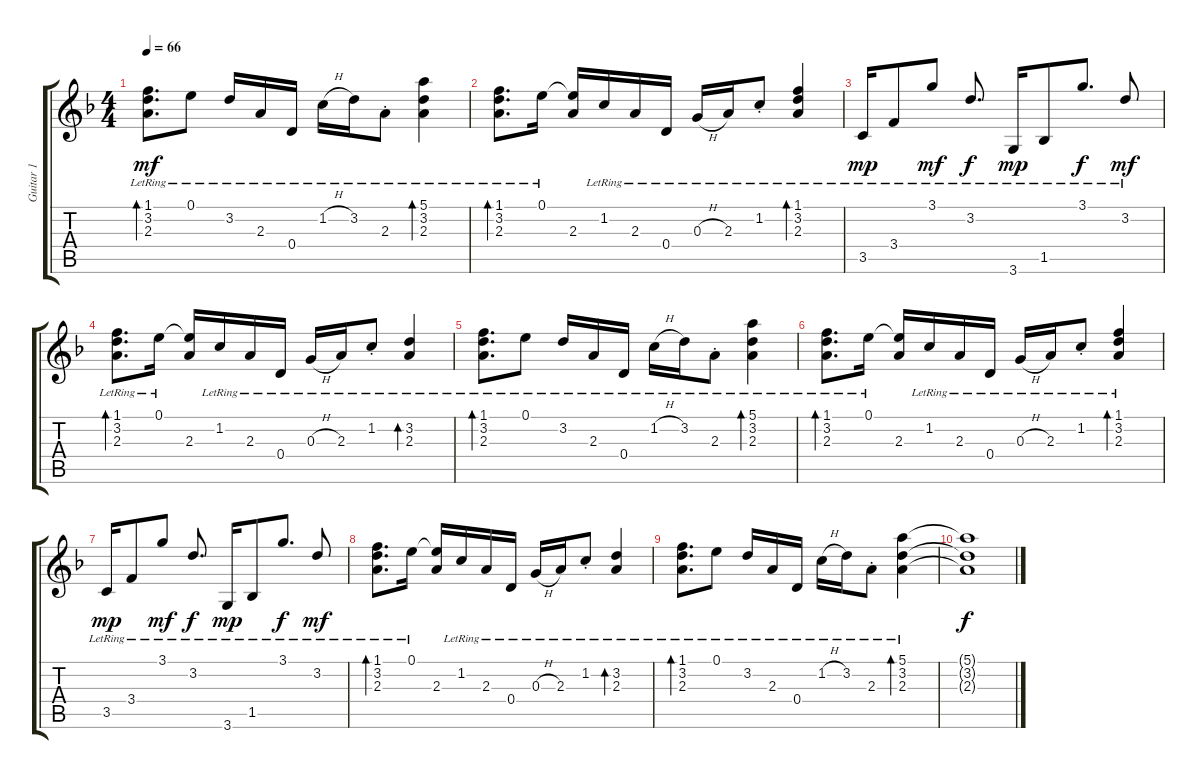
\track ("Guitar 1" "Guitar 1") {instrument electricguitarclean}
\staff {score tabs}
\tuning (E4 B3 G3 D3 A2 E2) {hide}
\ts (4 4)
\tempo 66
\clef g2
\ks dminor
(1.1 3.2 2.3{lr}).8{d bd 120 dy mf} 0.1{lr}.8 3.2{lr}.16 2.3{lr}.16 0.4{lr}.16 1.2{h lr}.16 3.2{lr}.16 2.3{st lr}.8 (5.1 3.2 2.3{lr}).4{bd 120} |
(1.1 3.2 2.3{lr}).8{d bd 120} 0.1{lr}.16 (0.1{t} 2.3).16 1.2{lr}.16 2.3{lr}.16 0.4{lr}.16 0.3{h lr}.16 2.3{lr}.16 1.2{st lr}.8 (1.1 3.2{lr} 2.3).4{bd 120 beam Up} |
3.5{lr}.16{dy mp beam Up} 3.4{lr}.8{beam Up} 3.1{lr}.8{dy mf beam Up} 3.2{lr}.8{d dy f beam Up} 3.6{lr}.16{dy mp} 1.5{lr}.8 3.1{lr}.8{d dy f} 3.2{lr}.8{dy mf beam Up} |
(1.1 3.2 2.3{lr}).8{d bd 240} 0.1{lr}.16 (0.1{t} 2.3).16 1.2{lr}.16 2.3{lr}.16 0.4{lr}.16 0.3{h lr}.16 2.3{lr}.16 1.2{st lr}.8 (3.2 2.3{lr}).4{bd 120 beam Up} |
(1.1 3.2 2.3{lr}).8{d bd 120 volume 8} 0.1{lr}.8 3.2{lr}.16 2.3{lr}.16 0.4{lr}.16 1.2{h lr}.16 3.2{lr}.16 2.3{st lr}.8 (5.1 3.2 2.3{lr}).4{bd 120} |
(1.1 3.2 2.3{lr}).8{d bd 120} 0.1{lr}.16 (0.1{t} 2.3).16 1.2{lr}.16 2.3{lr}.16 0.4{lr}.16 0.3{h lr}.16 2.3{lr}.16 1.2{st lr}.8 (1.1 3.2{lr} 2.3).4{bd 120 beam Up} |
3.5{lr}.16{dy mp volume 0 beam Up} 3.4{lr}.8{beam Up} 3.1{lr}.8{dy mf beam Up} 3.2{lr}.8{d dy f beam Up} 3.6{lr}.16{dy mp} 1.5{lr}.8 3.1{lr}.8{d dy f} 3.2{lr}.8{dy mf beam Up} |
(1.1 3.2 2.3{lr}).8{d bd 240} 0.1{lr}.16 (0.1{t} 2.3).16 1.2{lr}.16 2.3{lr}.16 0.4{lr}.16 0.3{h lr}.16 2.3{lr}.16 1.2{st lr}.8 (3.2 2.3{lr}).4{bd 120 beam Up} |
(1.1 3.2 2.3{lr}).8{d bd 120} 0.1{lr}.8 3.2{lr}.16 2.3{lr}.16 0.4{lr}.16 1.2{h lr}.16 3.2{lr}.16 2.3{st lr}.8 (5.1 3.2 2.3{lr}).4{bd 120} |
(5.1{t} 3.2{t} 2.3{t}).1{dy f}
